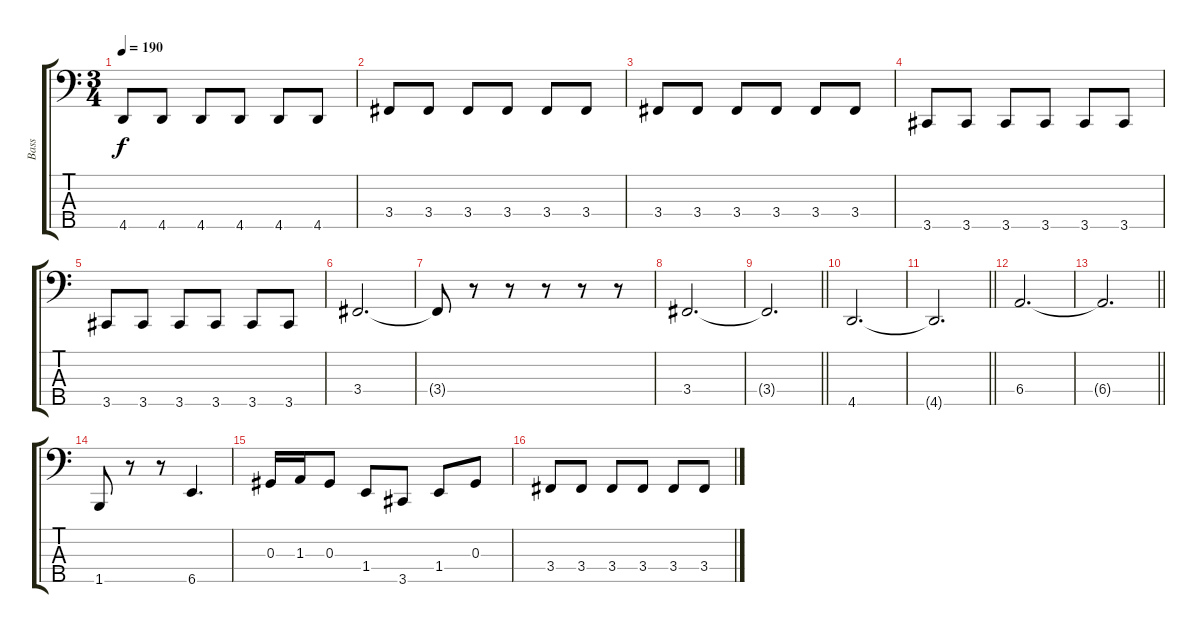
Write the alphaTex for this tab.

\track ("Bass" "Bass") {instrument electricbasspick}
\staff {score tabs}
\tuning (Gb2 Db2 Ab1 Eb1 Bb0) {hide}
\ts (3 4)
\tempo 190
\clef f4
\ks c
4.5.8{dy f} 4.5.8 4.5.8 4.5.8 4.5.8 4.5.8 |
3.4.8 3.4.8 3.4.8 3.4.8 3.4.8 3.4.8 |
3.4.8 3.4.8 3.4.8 3.4.8 3.4.8 3.4.8 |
3.5.8 3.5.8 3.5.8 3.5.8 3.5.8 3.5.8 |
3.5.8 3.5.8 3.5.8 3.5.8 3.5.8 3.5.8 |
3.4.2{d} |
3.4{t}.8 r.8 r.8 r.8 r.8 r.8 |
3.4.2{d} |
\barLineRight lightlight
3.4{t}.2{d} |
4.5.2{d} |
\barLineRight lightlight
4.5{t}.2{d} |
6.4.2{d} |
\barLineRight lightlight
6.4{t}.2{d} |
1.5.8 r.8 r.8 6.5.4{d} |
0.3.16 1.3.16 0.3.8 1.4.8 3.5.8 1.4.8 0.3.8 |
3.4.8 3.4.8 3.4.8 3.4.8 3.4.8 3.4.8
